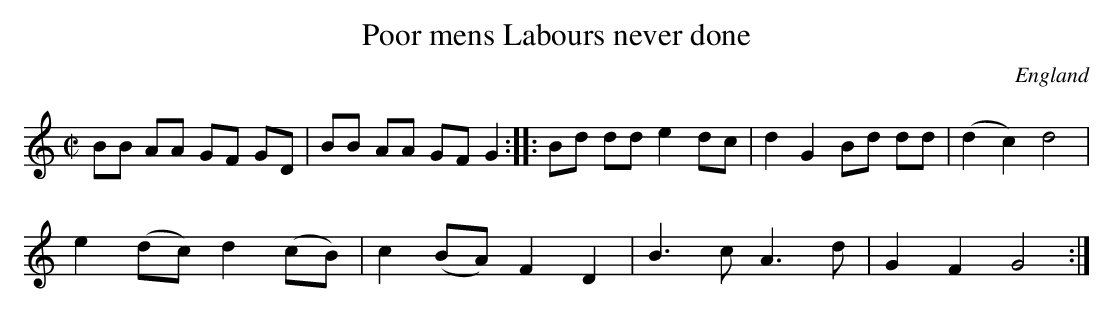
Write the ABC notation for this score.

X:1
T:Poor mens Labours never done
L:1/8
M:C|
O:England
K:C
BB AA GF GD | BB AA GF G2 :: \
Bd dd  e2 dc  | d2 G2  Bd dd | (d2c2) d4  |
e2(dc) d2(cB) | c2(BA) F2 D2 | B3c    A3d | G2F2 G4 :|
